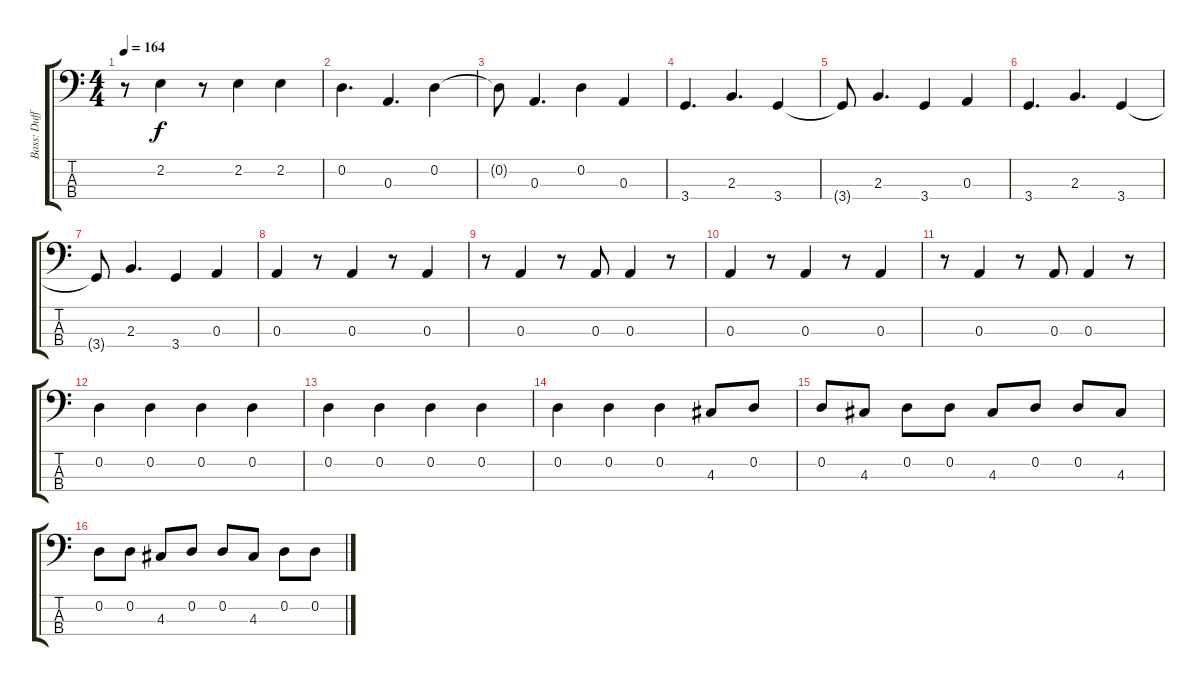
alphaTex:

\track ("Bass: Duff" "Bass: Duff") {instrument fretlessbass}
\staff {score tabs}
\tuning (G2 D2 A1 E1) {hide}
\ts (4 4)
\tempo 164
\clef f4
\ks c
r.8{dy f} 2.2.4 r.8 2.2.4 2.2.4 |
0.2.4{d} 0.3.4{d} 0.2.4 |
0.2{t}.8 0.3.4{d} 0.2.4 0.3.4 |
3.4.4{d} 2.3.4{d} 3.4.4 |
3.4{t}.8 2.3.4{d} 3.4.4 0.3.4 |
3.4.4{d} 2.3.4{d} 3.4.4 |
3.4{t}.8 2.3.4{d} 3.4.4 0.3.4 |
0.3.4 r.8 0.3.4 r.8 0.3.4 |
r.8 0.3.4 r.8 0.3.8 0.3.4 r.8 |
0.3.4 r.8 0.3.4 r.8 0.3.4 |
r.8 0.3.4 r.8 0.3.8 0.3.4 r.8 |
0.2.4 0.2.4 0.2.4 0.2.4 |
0.2.4 0.2.4 0.2.4 0.2.4 |
0.2.4 0.2.4 0.2.4 4.3.8 0.2.8 |
0.2.8 4.3.8 0.2.8 0.2.8 4.3.8 0.2.8 0.2.8 4.3.8 |
0.2.8 0.2.8 4.3.8 0.2.8 0.2.8 4.3.8 0.2.8 0.2.8
